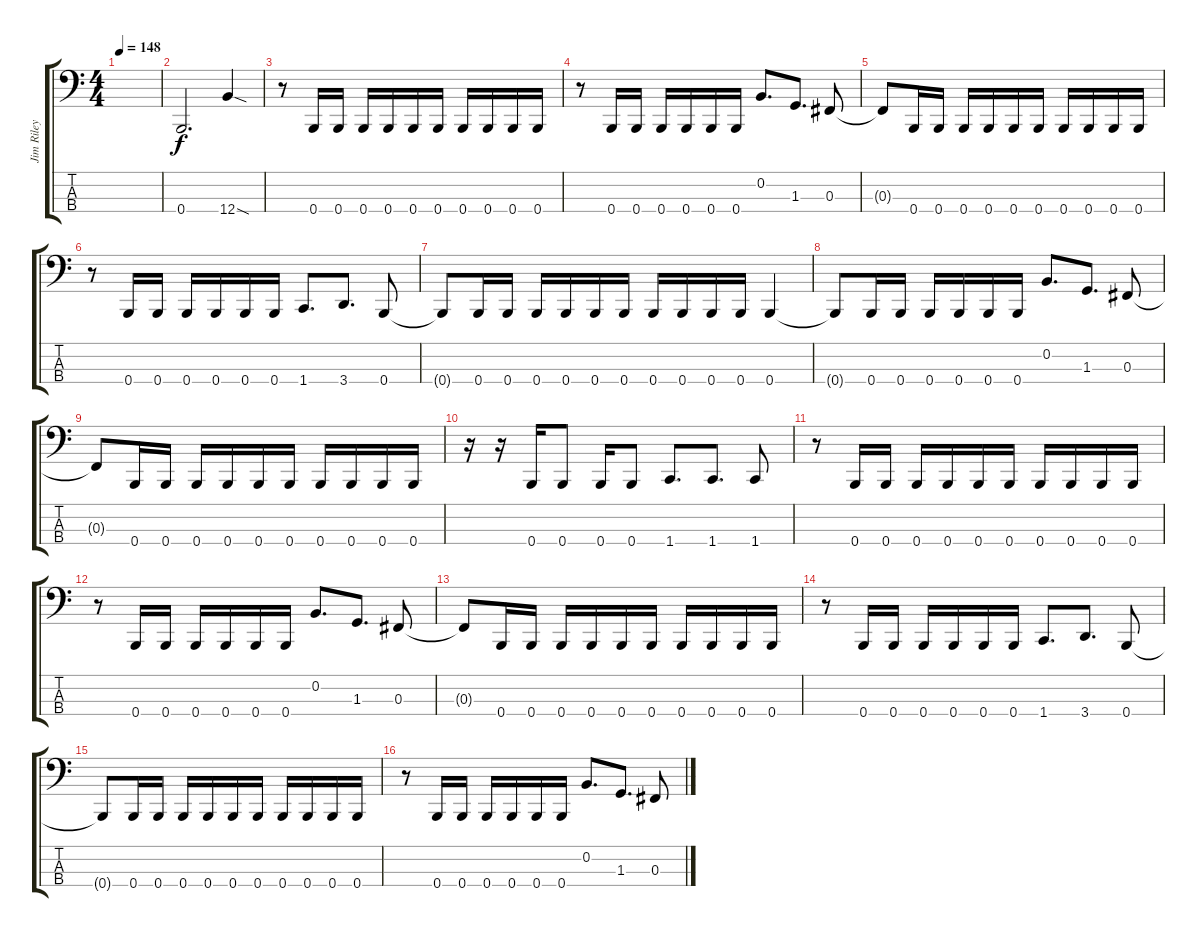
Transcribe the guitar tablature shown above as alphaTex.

\track ("Jim Riley" "Jim Riley") {instrument electricbasspick}
\staff {score tabs}
\tuning (E2 B1 Gb1 B0) {hide}
\ts (4 4)
\tempo 148
\clef f4
\ks c
|
0.4.2{d} 12.4{sod}.4 |
r.8 0.4.16 0.4.16 0.4.16 0.4.16 0.4.16 0.4.16 0.4.16 0.4.16 0.4.16 0.4.16 |
r.8 0.4.16 0.4.16 0.4.16 0.4.16 0.4.16 0.4.16 0.2.8{d} 1.3.8{d} 0.3.8 |
0.3{t}.8 0.4.16 0.4.16 0.4.16 0.4.16 0.4.16 0.4.16 0.4.16 0.4.16 0.4.16 0.4.16 |
r.8 0.4.16 0.4.16 0.4.16 0.4.16 0.4.16 0.4.16 1.4.8{d} 3.4.8{d} 0.4.8 |
0.4{t}.8 0.4.16 0.4.16 0.4.16 0.4.16 0.4.16 0.4.16 0.4.16 0.4.16 0.4.16 0.4.16 0.4.4 |
0.4{t}.8 0.4.16 0.4.16 0.4.16 0.4.16 0.4.16 0.4.16 0.2.8{d} 1.3.8{d} 0.3.8 |
0.3{t}.8 0.4.16 0.4.16 0.4.16 0.4.16 0.4.16 0.4.16 0.4.16 0.4.16 0.4.16 0.4.16 |
r.16 r.16 0.4.16 0.4.8 0.4.16 0.4.8 1.4.8{d} 1.4.8{d} 1.4.8 |
r.8 0.4.16 0.4.16 0.4.16 0.4.16 0.4.16 0.4.16 0.4.16 0.4.16 0.4.16 0.4.16 |
r.8 0.4.16 0.4.16 0.4.16 0.4.16 0.4.16 0.4.16 0.2.8{d} 1.3.8{d} 0.3.8 |
0.3{t}.8 0.4.16 0.4.16 0.4.16 0.4.16 0.4.16 0.4.16 0.4.16 0.4.16 0.4.16 0.4.16 |
r.8 0.4.16 0.4.16 0.4.16 0.4.16 0.4.16 0.4.16 1.4.8{d} 3.4.8{d} 0.4.8 |
0.4{t}.8 0.4.16 0.4.16 0.4.16 0.4.16 0.4.16 0.4.16 0.4.16 0.4.16 0.4.16 0.4.16 |
r.8 0.4.16 0.4.16 0.4.16 0.4.16 0.4.16 0.4.16 0.2.8{d} 1.3.8{d} 0.3.8
